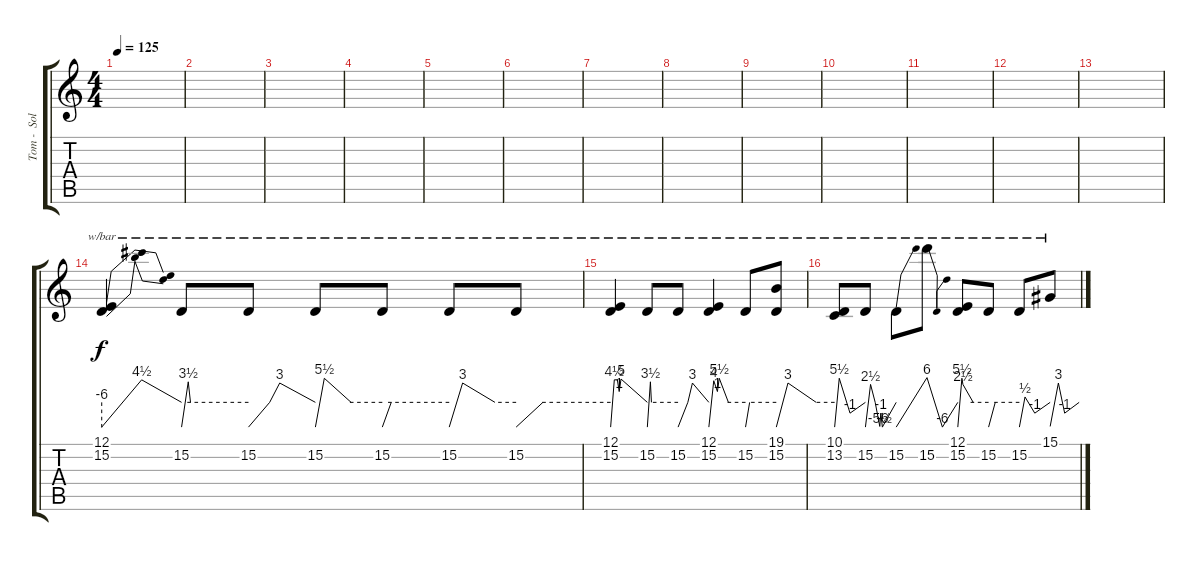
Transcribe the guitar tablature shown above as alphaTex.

\track ("Tom -  Solo " "Tom -  Sol") {instrument lead7fifths}
\staff {score tabs}
\tuning (E4 B3 G3 D3 A2 D2) {hide}
\ts (4 4)
\tempo 125
\clef g2
\ks c
|
|
|
|
|
|
|
|
|
|
|
|
|
(12.1 15.2).4{tbe (dip default 0 -24 11 18 60 0)} 15.2.8{tbe (custom default 0 -24 6 14 8 0 60 0)} 15.2.8{tbe (custom default 0 -24 19 0 28 12 60 0)} 15.2.8{tbe (custom default 0 -24 8 22 32 0 60 0)} 15.2.8{tbe (custom default 0 -24 8 0 60 0)} 15.2.8{tbe (custom default 0 -24 12 12 41 0 60 0)} 15.2.8{tbe (custom default 0 -24 17 0 60 0)} |
(12.1 15.2).4{tbe (custom default 0 -24 6 18 11 18 14 4 17 20 60 0)} 15.2.8{tbe (custom default 0 -24 6 14 8 0 60 0)} 15.2.8{tbe (custom default 0 -24 19 0 28 12 60 0)} (12.1 15.2).4{tbe (custom default 0 -24 8 16 14 4 17 22 32 0 60 0)} 15.2.8{tbe (custom default 0 -24 8 0 60 0)} (19.1 15.2).8{tbe (custom default 0 -24 12 12 41 0 60 0)} |
(10.1 13.2).8{tbe (custom default 0 -24 9 22 30 -4 60 0)} 15.2.8{tbe (custom default 0 -24 10 10 19 0 28 -22 30 -4 33 -24 60 0)} 15.2.8{tbe (dive default 0 -24 60 24)} 15.2.8{tbe (dip default 0 24 30 -24 60 0)} (12.1 15.2).8{tbe (custom default 0 -24 8 22 10 10 30 0 60 0)} 15.2.8{tbe (custom default 0 -24 13 0 60 0)} 15.2.8{tbe (custom default 0 -24 11 2 30 -4 60 0)} 15.1.8{tbe (custom default 0 -22 17 12 30 -4 60 0)}
